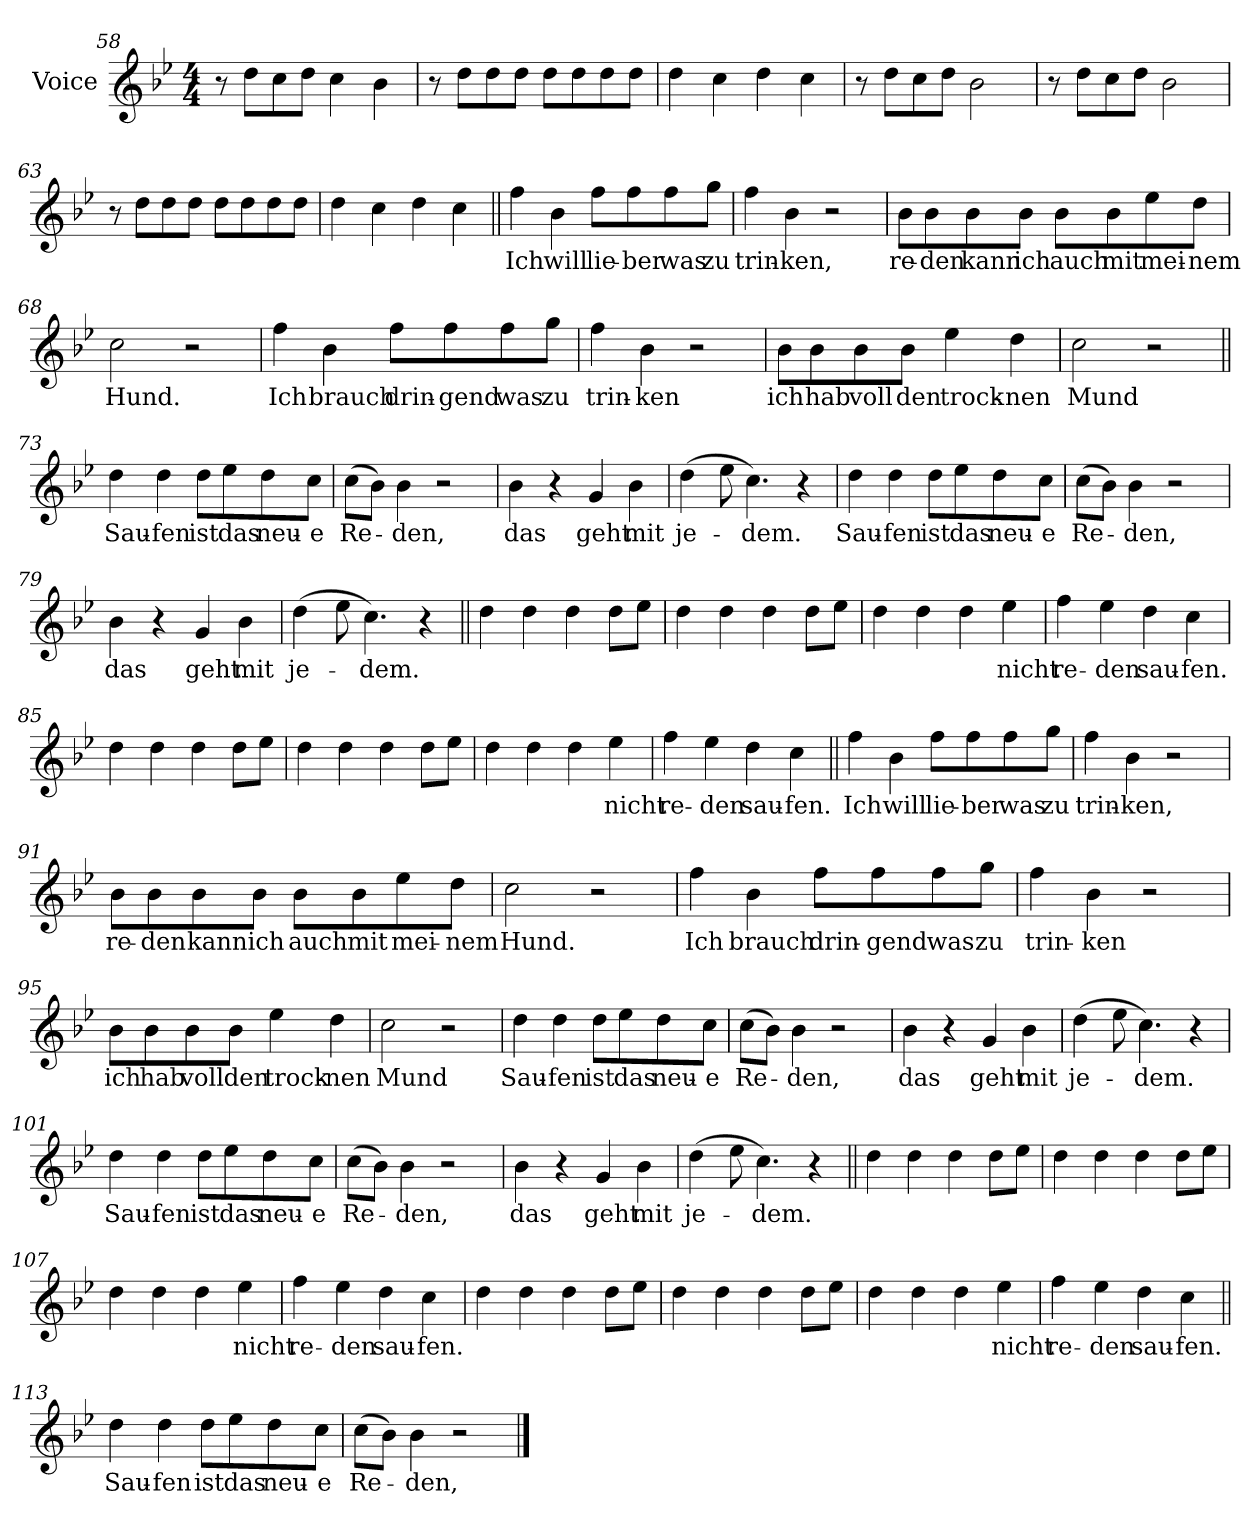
**kern	**text
*part1	*part1
*staff1	*staff1
*I"Voice	*
*I'Vc.	*
*clefG2	*
*k[b-e-]	*
*M4/4	*
=58	=58
8r	.
8ddL	.
8cc	.
8ddJ	.
4cc	.
4b-	.
=59	=59
8r	.
8ddL	.
8dd	.
8ddJ	.
8ddL	.
8dd	.
8dd	.
8ddJ	.
=60	=60
4dd	.
4cc	.
4dd	.
4cc	.
=61	=61
8r	.
8ddL	.
8cc	.
8ddJ	.
2b-	.
=62	=62
8r	.
8ddL	.
8cc	.
8ddJ	.
2b-	.
=63	=63
8r	.
8ddL	.
8dd	.
8ddJ	.
8ddL	.
8dd	.
8dd	.
8ddJ	.
=64	=64
4dd	.
4cc	.
4dd	.
4cc	.
=65||	=65||
4ff	Ich
4b-	will
8ffL	lie-
8ff	-ber
8ff	was
8ggJ	zu
=66	=66
4ff	trin-
4b-	-ken,
2r	.
=67	=67
8b-L	re-
8b-	-den
8b-	kann
8b-J	ich
8b-L	auch
8b-	mit
8ee-	mei-
8ddJ	-nem
=68	=68
2cc	Hund.
2r	.
=69	=69
4ff	Ich
4b-	brauch
8ffL	drin-
8ff	-gend
8ff	was
8ggJ	zu
=70	=70
4ff	trin-
4b-	-ken
2r	.
=71	=71
8b-L	ich
8b-	hab
8b-	voll
8b-J	den
4ee-	trock-
4dd	-nen
=72	=72
2cc	Mund
2r	.
=73||	=73||
4dd	Sau-
4dd	-fen
8ddL	ist
8ee-	das
8dd	neu-
8ccJ	-e
=74	=74
(>8ccL	Re-
8b-J)	.
4b-	-den,
2r	.
=75	=75
4b-	das
4r	.
4g	geht
4b-	mit
=76	=76
(>4dd	je-
8ee-	.
4.cc)	-dem.
4r	.
=77	=77
4dd	Sau-
4dd	-fen
8ddL	ist
8ee-	das
8dd	neu-
8ccJ	-e
=78	=78
(>8ccL	Re-
8b-J)	.
4b-	-den,
2r	.
=79	=79
4b-	das
4r	.
4g	geht
4b-	mit
=80	=80
(>4dd	je-
8ee-	.
4.cc)	-dem.
4r	.
=81||	=81||
4dd	.
4dd	.
4dd	.
8ddL	.
8ee-J	.
=82	=82
4dd	.
4dd	.
4dd	.
8ddL	.
8ee-J	.
=83	=83
4dd	.
4dd	.
4dd	.
4ee-	nicht
=84	=84
4ff	re-
4ee-	-den
4dd	sau-
4cc	-fen.
=85	=85
4dd	.
4dd	.
4dd	.
8ddL	.
8ee-J	.
=86	=86
4dd	.
4dd	.
4dd	.
8ddL	.
8ee-J	.
=87	=87
4dd	.
4dd	.
4dd	.
4ee-	nicht
=88	=88
4ff	re-
4ee-	-den
4dd	sau-
4cc	-fen.
=89||	=89||
4ff	Ich
4b-	will
8ffL	lie-
8ff	-ber
8ff	was
8ggJ	zu
=90	=90
4ff	trin-
4b-	-ken,
2r	.
=91	=91
8b-L	re-
8b-	-den
8b-	kann
8b-J	ich
8b-L	auch
8b-	mit
8ee-	mei-
8ddJ	-nem
=92	=92
2cc	Hund.
2r	.
=93	=93
4ff	Ich
4b-	brauch
8ffL	drin-
8ff	-gend
8ff	was
8ggJ	zu
=94	=94
4ff	trin-
4b-	-ken
2r	.
=95	=95
8b-L	ich
8b-	hab
8b-	voll
8b-J	den
4ee-	trock-
4dd	-nen
=96	=96
2cc	Mund
2r	.
=97	=97
4dd	Sau-
4dd	-fen
8ddL	ist
8ee-	das
8dd	neu-
8ccJ	-e
=98	=98
(>8ccL	Re-
8b-J)	.
4b-	-den,
2r	.
=99	=99
4b-	das
4r	.
4g	geht
4b-	mit
=100	=100
(>4dd	je-
8ee-	.
4.cc)	-dem.
4r	.
=101	=101
4dd	Sau-
4dd	-fen
8ddL	ist
8ee-	das
8dd	neu-
8ccJ	-e
=102	=102
(>8ccL	Re-
8b-J)	.
4b-	-den,
2r	.
=103	=103
4b-	das
4r	.
4g	geht
4b-	mit
=104	=104
(>4dd	je-
8ee-	.
4.cc)	-dem.
4r	.
=105||	=105||
4dd	.
4dd	.
4dd	.
8ddL	.
8ee-J	.
=106	=106
4dd	.
4dd	.
4dd	.
8ddL	.
8ee-J	.
=107	=107
4dd	.
4dd	.
4dd	.
4ee-	nicht
=108	=108
4ff	re-
4ee-	-den
4dd	sau-
4cc	-fen.
=109	=109
4dd	.
4dd	.
4dd	.
8ddL	.
8ee-J	.
=110	=110
4dd	.
4dd	.
4dd	.
8ddL	.
8ee-J	.
=111	=111
4dd	.
4dd	.
4dd	.
4ee-	nicht
=112	=112
4ff	re-
4ee-	-den
4dd	sau-
4cc	-fen.
=113||	=113||
4dd	Sau-
4dd	-fen
8ddL	ist
8ee-	das
8dd	neu-
8ccJ	-e
=114	=114
(>8ccL	Re-
8b-J)	.
4b-	-den,
2r	.
==	==
*-	*-
